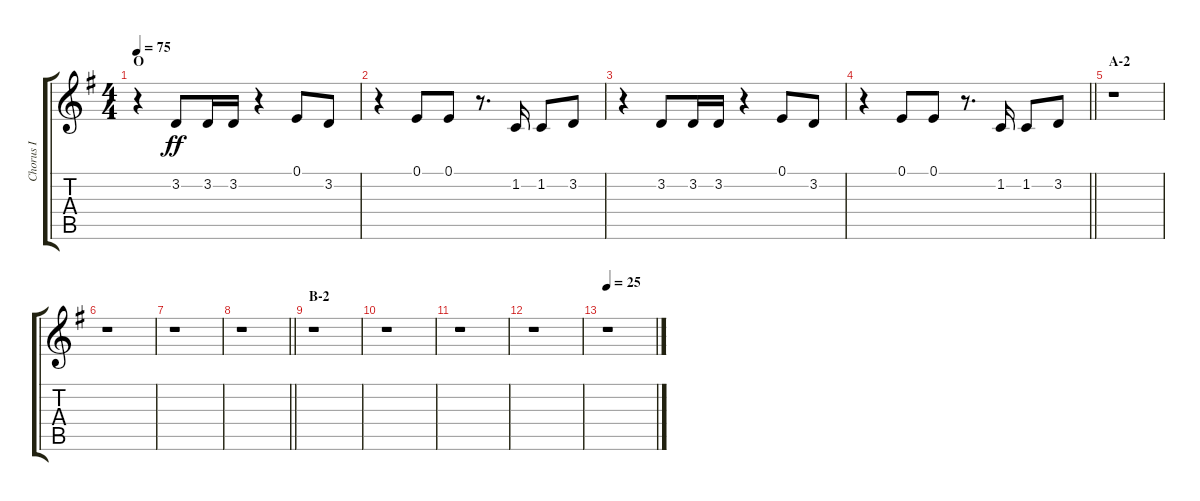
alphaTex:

\track ("Chorus I" "Chorus I") {instrument voiceoohs}
\staff {score tabs}
\tuning (E4 B3 G3 D3 A2 E2) {hide}
\ts (4 4)
\section ("" "O")
\tempo 75
\clef g2
\ks g
r.4{dy ff} 3.2.8 3.2.16 3.2.16 r.4 0.1.8 3.2.8 |
r.4 0.1.8 0.1.8 r.8{d} 1.2.16 1.2.8 3.2.8 |
r.4 3.2.8 3.2.16 3.2.16 r.4 0.1.8 3.2.8 |
\barLineRight lightlight
r.4 0.1.8 0.1.8 r.8{d} 1.2.16 1.2.8 3.2.8 |
\section ("" "A-2")
r.1 |
r.1 |
r.1 |
\barLineRight lightlight
r.1 |
\section ("" "B-2")
r.1 |
r.1 |
r.1 |
r.1 |
\tempo 25
r.1
